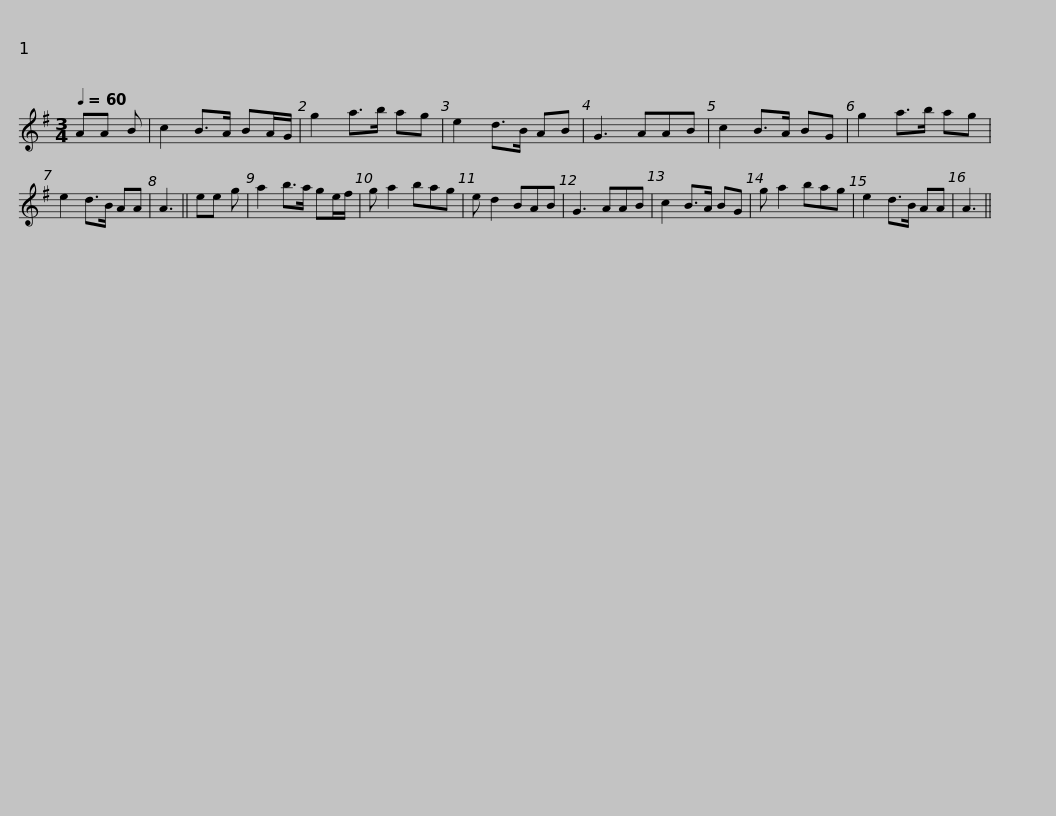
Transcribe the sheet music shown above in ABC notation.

X:1
L:1/8
Q:1/4=60
M:3/4
I:linebreak $
K:G
V:1 treble
V:1
 AA B | c2 B>A BA/G/ | g2 a>b ag | e2 d>B AB | G3 AAB | %5
 c2 B>A BG | g2 a>b ag | e2 d>B AA |$ A3 || ee g | %10
 a2 b>a ge/f/ | g a2 bag | e d2 BAB | G3 AAB | c2 B>A BG | %15
 g a2 bag | e2 d>B AA |$ A3 || %18
